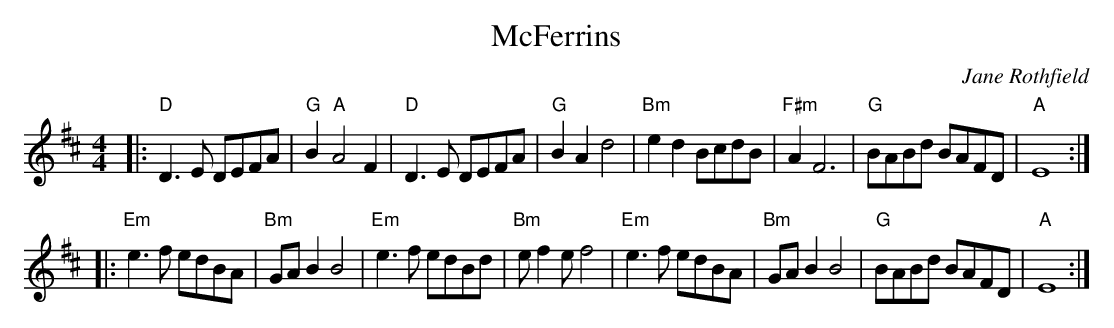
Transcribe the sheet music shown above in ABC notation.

X:1
T: McFerrins
C: Jane Rothfield
M: 4/4
L: 1/8
K: D
|:\
"D"D3E DEFA | "G"B2 "A"A4 F2 | "D"D3E DEFA | "G"B2A2 d4 |\
"Bm"e2d2 BcdB | "F#m"A2 F6 | "G"BABd BAFD | "A"E8 :|
|:\
"Em"e3f edBA | "Bm"GAB2 B4 | "Em"e3f edBd | "Bm"ef2e f4 |\
"Em"e3f edBA | "Bm"GAB2 B4 | "G"BABd BAFD | "A"E8 :|
